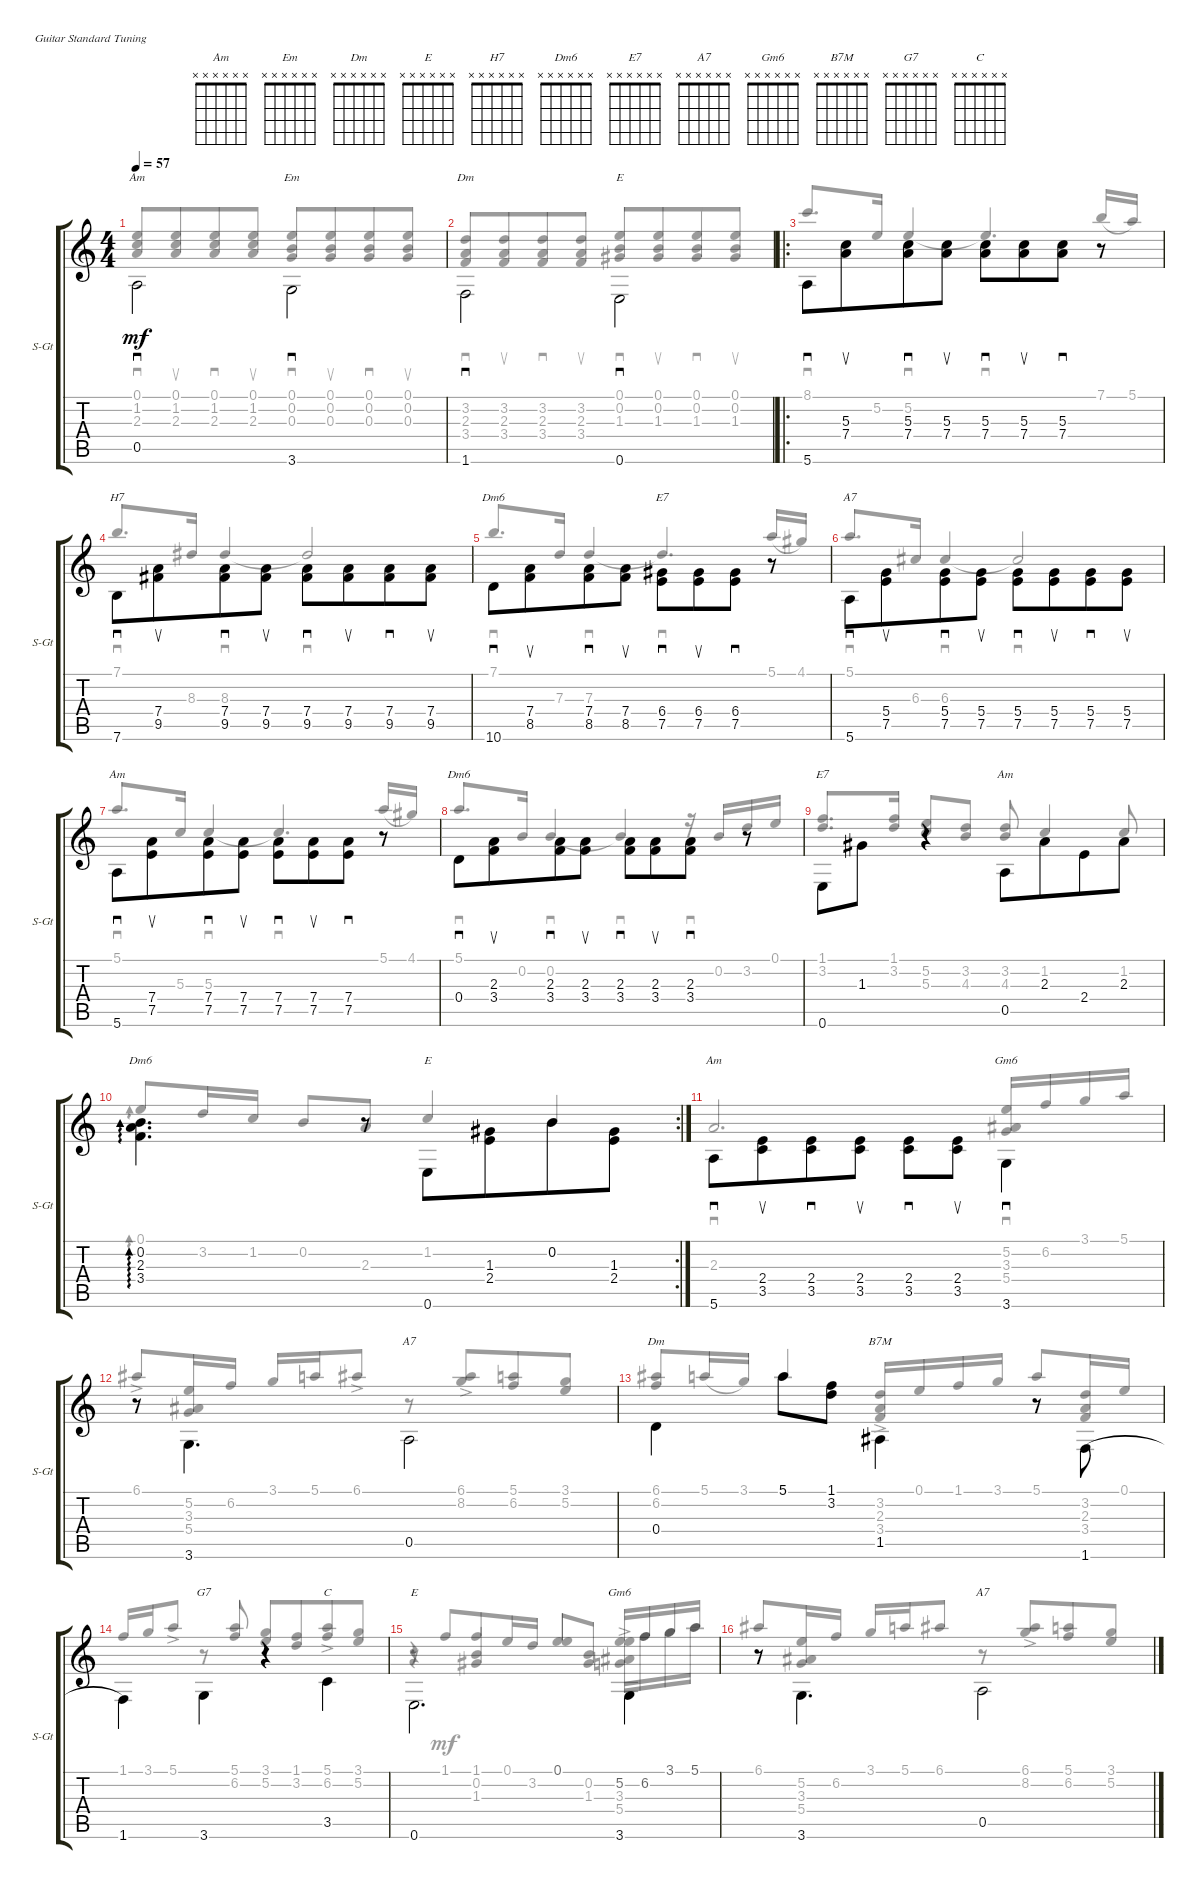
\defaultSystemsLayout 4
\bracketExtendMode groupsimilarinstruments
\useSystemSignSeparator
\singleTrackTrackNamePolicy allsystems
\multiTrackTrackNamePolicy allsystems
\firstSystemTrackNameOrientation horizontal
\otherSystemsTrackNameOrientation horizontal
\track ("Steel Guitar" "S-Gt") {instrument acousticguitarsteel}
\staff {score tabs}
\tuning (E4 B3 G3 D3 A2 E2)
\chord ("Am" x x x x x x)
\chord ("Em" x x x x x x)
\chord ("Dm" x x x x x x)
\chord ("E" x x x x x x)
\chord ("H7" x x x x x x)
\chord ("Dm6" x x x x x x)
\chord ("E7" x x x x x x)
\chord ("A7" x x x x x x)
\chord ("Gm6" x x x x x x)
\chord ("B7M" x x x x x x)
\chord ("G7" x x x x x x)
\chord ("C" x x x x x x)
\voice
\ts (4 4)
\beaming (8 4 4)
\tempo 57
\clef g2
\ks c
0.5.2{sd ch "Am" dy mf instrument acousticguitarsteel beam invert} 3.6.2{sd ch "Em" beam invert} |
1.6.2{sd ch "Dm" beam invert} 0.6.2{sd ch "E" beam invert} |
\ro
5.6.8{sd beam invert} (7.4 5.3).8{su} (5.3 7.4).8{sd} (5.3 7.4).8{su} (5.3 7.4).8{sd beam invert} (5.3 7.4).8{su} (5.3 7.4).8{sd} r.8 |
7.6.8{sd ch "H7" beam invert} (9.5 7.4).8{su} (9.5 7.4).8{sd} (9.5 7.4).8{su} (9.5 7.4).8{sd beam invert} (9.5 7.4).8{su} (9.5 7.4).8{sd} (9.5 7.4).8{su} |
10.6.8{sd ch "Dm6" beam invert} (8.5 7.4).8{su} (7.4 8.5).8{sd} (7.4 8.5).8{su} (6.4 7.5).8{sd ch "E7" beam invert} (6.4 7.5).8{su} (6.4 7.5).8{sd} r.8 |
5.6.8{sd ch "A7" beam invert} (7.5 5.4).8{su} (7.5 5.4).8{sd} (7.5 5.4).8{su} (7.5 5.4).8{sd beam invert} (7.5 5.4).8{su} (7.5 5.4).8{sd} (7.5 5.4).8{su} |
5.6.8{sd ch "Am" beam invert} (7.5 7.4).8{su} (7.4 7.5).8{sd} (7.4 7.5).8{su} (7.4 7.5).8{sd beam invert} (7.4 7.5).8{su} (7.4 7.5).8{sd} r.8{beam invert} |
0.4.8{sd ch "Dm6" beam invert} (3.4 2.3).8{su} (2.3 3.4).8{sd} (2.3 3.4).8{su} (2.3 3.4).8{sd beam invert} (2.3 3.4).8{su} (2.3 3.4).8{sd} r.8{beam invert} |
0.6.8{ch "E7" beam invert} 1.3.8 r.4{beam invert} 0.5.8{ch "Am" beam invert} 2.3.8 2.4.8 2.3.8 |
\rc 2
(3.4 2.3 0.2).4{d ad 0 ch "Dm6" beam invert} r.8 0.6.8{ch "E" beam invert} (2.4 1.3).8 0.2.8 (2.4 1.3).8 |
5.6.8{sd ch "Am" beam invert} (3.5 2.4).8{su} (2.4 3.5).8{sd} (2.4 3.5).8{su} (2.4 3.5).8{sd beam invert} (2.4 3.5).8{su} 3.6.4{sd ch "Gm6" beam invert} |
r.8 3.6.4{d beam invert} 0.5.2{ch "A7" beam invert} |
0.4.4{ch "Dm" beam invert} 5.1.8{beam invert} (3.2 1.1).8 1.5.4{ch "B7M" beam invert beam split} r.8{beam split} 1.6.8{legatoorigin beam invert} |
1.6.4{beam invert} 3.6.4{ch "G7" beam invert} r.4 3.5.4{ch "C" beam invert} |
0.6.2{d ch "E" beam invert} 3.6.4{ch "Gm6" beam invert} |
r.8 3.6.4{d beam invert} 0.5.2{ch "A7" beam invert}
\voice
\clef g2
\ottava regular
\simile none
\ks c
(2.3 1.2 0.1).8{sd dy mf beam invert} (0.1 1.2 2.3).8{su} (0.1 1.2 2.3).8{sd} (0.1 1.2 2.3).8{su} (0.3 0.2 0.1).8{sd beam invert} (0.1 0.2 0.3).8{su} (0.1 0.2 0.3).8{sd} (0.1 0.2 0.3).8{su} |
(3.4 2.3 3.2).8{sd beam invert} (3.2 2.3 3.4).8{su} (3.2 2.3 3.4).8{sd} (3.2 2.3 3.4).8{su} (1.3 0.2 0.1).8{sd beam invert} (0.1 0.2 1.3).8{su} (0.1 0.2 1.3).8{sd} (0.1 0.2 1.3).8{su} |
8.1.8{d sd beam invert} 5.2.16 5.2.4{sd beam invert} 5.2{t}.4{d sd beam invert} 7.1.16{legatoorigin beam invert} 5.1.16 |
7.1.8{d sd beam invert} 8.3.16 8.3.4{sd beam invert} 8.3{t}.2{sd beam invert} |
7.1.8{d sd beam invert} 7.3.16 7.3.4{sd beam invert} 7.3{t}.4{d sd beam invert} 5.1.16{legatoorigin beam invert} 4.1.16 |
5.1.8{d sd beam invert} 6.3.16 6.3.4{sd beam invert} 6.3{t}.2{sd beam invert} |
5.1.8{d sd beam invert} 5.3.16 5.3.4{sd beam invert} 5.3{t}.4{d sd beam invert} 5.1.16{legatoorigin beam invert} 4.1.16 |
5.1.8{d sd beam invert} 0.2.16 0.2.4{sd beam invert} 0.2{t}.4{sd beam invert} r.16{sd beam invert} 0.2.16{beam invert} 3.2.16 0.1.16 |
(3.2 1.1).8{d beam invert} (1.1 3.2).16{beam split} (5.2 5.3).8{beam invert} (3.2 4.3).8 (4.3 3.2).8{beam invert} 1.2.4{beam invert} 1.2.8{beam invert} |
0.1.8{ad 0 beam invert} 3.2.16 1.2.16{beam split} 0.2.8{beam invert} 2.3.8 1.2.4{beam invert} 0.2.4{beam invert} |
2.3.2{d sd beam invert} (5.4 3.3 5.2).16{sd beam invert} 6.2.16 3.1.16 5.1.16 |
6.1{ac}.8{beam invert} (5.2 3.3 5.4).16 6.2.16{beam split} 3.1.16{beam invert} 5.1.16 6.1{ac}.8 r.8 (8.2{ac} 6.1{ac}).8{beam invert} (6.2 5.1).8 (5.2 3.1).8 |
(6.2 6.1).8{beam invert} 5.1.16{legatoorigin} 3.1.16 5.1.4{beam invert} (3.4{ac} 2.3{ac} 3.2{ac}).16{beam invert} 0.1.16 1.1.16 3.1.16{beam split} 5.1.8{beam invert} (3.4 2.3 3.2).16 0.1.16 |
1.1.16{beam invert} 3.1.16 5.1{ac}.8{beam split} r.8{beam split} (6.2 5.1).8{beam invert beam split} (5.2 3.1).8{beam invert} (3.2 1.1).8 (6.2{ac} 5.1{ac}).8 (5.2 3.1).8 |
r.4 (1.3 0.2).4{beam invert} 0.1.8{beam invert} (1.3 0.2).8{beam split} (5.4{ac} 3.3{ac} 5.2{ac}).16 6.2.16 3.1.16 5.1.16 |
6.1.8{beam invert} (5.2 3.3 5.4).16 6.2.16{beam split} 3.1.16{beam invert} 5.1.16 6.1.8 r.8 (8.2{ac} 6.1{ac}).8{beam invert} (6.2 5.1).8 (5.2 3.1).8
\voice
\clef g2
\ottava regular
\simile none
\ks c
|
|
|
|
|
|
|
|
|
|
|
|
|
|
r.8 1.1.8{beam invert} 1.1.8 0.1.16 3.2.16 0.1.4{beam invert} 5.2.16{beam invert} 6.2.16 3.1.16 5.1.16 |
